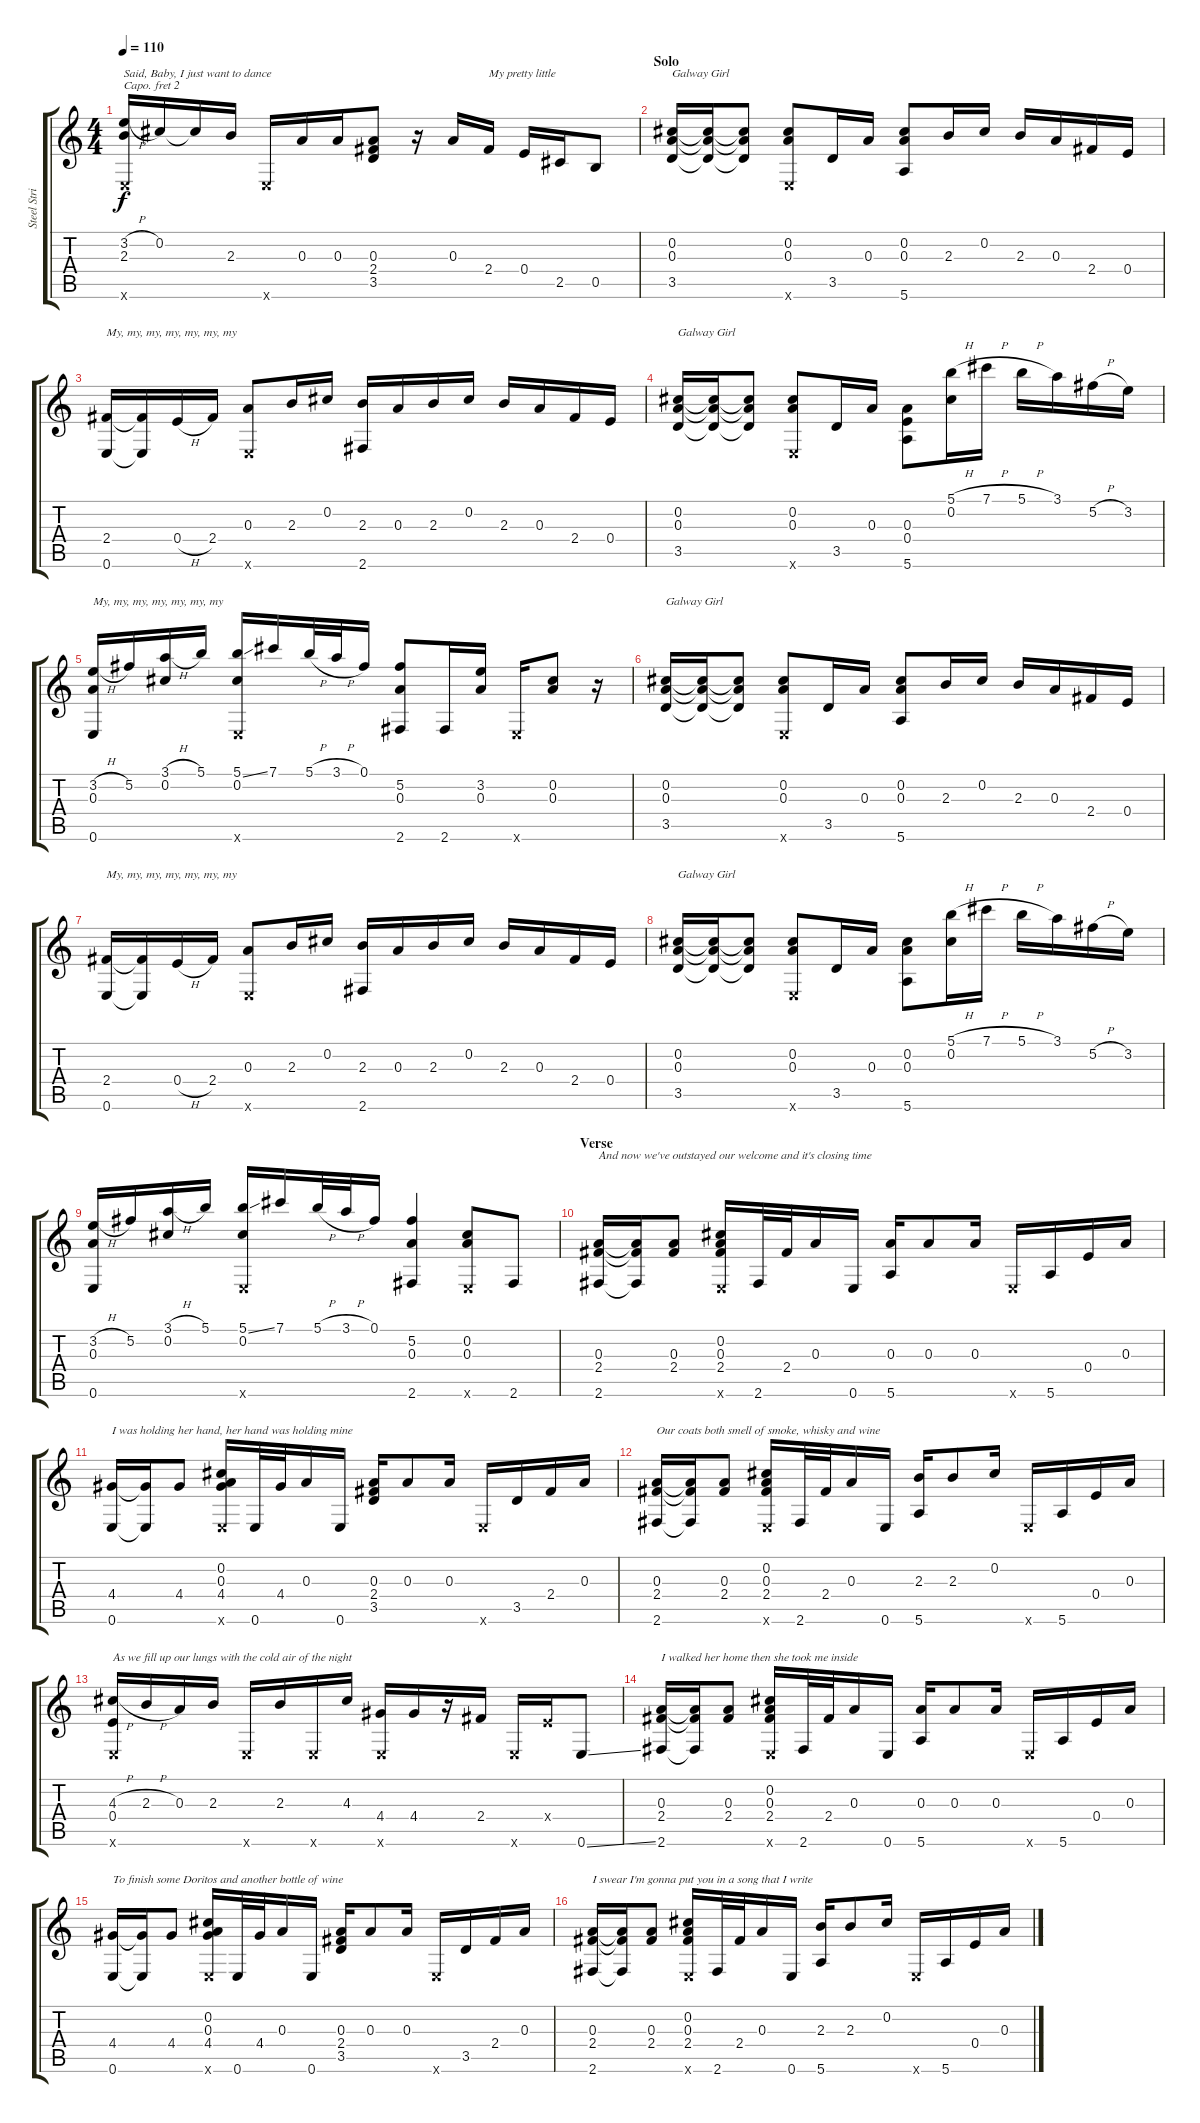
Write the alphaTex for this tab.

\track ("Steel String Guitar" "Steel Stri") {instrument acousticguitarsteel}
\staff {score tabs}
\capo 2
\tuning (E4 B3 G3 D3 A2 D2) {hide}
\ts (4 4)
\tempo 110
\clef g2
\ks c
(3.2{h} 2.3 0.6{x}).16{txt "Said, Baby, I just want to dance" dy f} 0.2.16 0.2{t}.16 2.3.16 0.6{x}.16 0.3.16 0.3.16 (0.3 2.4 3.5).8 r.16 0.3.16 2.4.16{txt "My pretty little "} 0.4.16 2.5.16 0.5.8 |
\section ("" "Solo")
(0.2 0.3 3.5).16{txt "Galway Girl"} (0.2{t} 0.3{t} 3.5{t}).16 (0.2{t} 0.3{t} 3.5{t}).8 (0.2 0.3 0.6{x}).8 3.5.16 0.3.16 (0.2 0.3 5.6).8 2.3.16 0.2.16 2.3.16 0.3.16 2.4.16 0.4.16 |
(2.4 0.6).16{txt "My, my, my, my, my, my, my "} (2.4{t} 0.6{t}).16 0.4{h}.16 2.4.16 (0.3 0.6{x}).8 2.3.16 0.2.16 (2.3 2.6).16 0.3.16 2.3.16 0.2.16 2.3.16 0.3.16 2.4.16 0.4.16 |
(0.2 0.3 3.5).16{txt "Galway Girl"} (0.2{t} 0.3{t} 3.5{t}).16 (0.2{t} 0.3{t} 3.5{t}).8 (0.2 0.3 0.6{x}).8 3.5.16 0.3.16 (0.3 0.4 5.6).8 (5.1{h} 0.2).16 7.1{h}.16 5.1{h}.16 3.1.16 5.2{h}.16 3.2.16 |
(3.2{h} 0.3 0.6).16{txt "My, my, my, my, my, my, my "} 5.2.16 (3.1{h} 0.2).16 5.1.16 (5.1{ss} 0.2 0.6{x}).16 7.1.16 5.1{h}.32 3.1{h}.32 0.1.16 (5.2 0.3 2.6).8 2.6.16 (3.2 0.3).16 0.6{x}.16 (0.2 0.3).8 r.16 |
(0.2 0.3 3.5).16{txt "Galway Girl"} (0.2{t} 0.3{t} 3.5{t}).16 (0.2{t} 0.3{t} 3.5{t}).8 (0.2 0.3 0.6{x}).8 3.5.16 0.3.16 (0.2 0.3 5.6).8 2.3.16 0.2.16 2.3.16 0.3.16 2.4.16 0.4.16 |
(2.4 0.6).16{txt "My, my, my, my, my, my, my"} (2.4{t} 0.6{t}).16 0.4{h}.16 2.4.16 (0.3 0.6{x}).8 2.3.16 0.2.16 (2.3 2.6).16 0.3.16 2.3.16 0.2.16 2.3.16 0.3.16 2.4.16 0.4.16 |
(0.2 0.3 3.5).16{txt "Galway Girl"} (0.2{t} 0.3{t} 3.5{t}).16 (0.2{t} 0.3{t} 3.5{t}).8 (0.2 0.3 0.6{x}).8 3.5.16 0.3.16 (0.2 0.3 5.6).8 (5.1{h} 0.2).16 7.1{h}.16 5.1{h}.16 3.1.16 5.2{h}.16 3.2.16 |
(3.2{h} 0.3 0.6).16 5.2.16 (3.1{h} 0.2).16 5.1.16 (5.1{ss} 0.2 0.6{x}).16 7.1.16 5.1{h}.32 3.1{h}.32 0.1.16 (5.2 0.3 2.6).4 (0.2 0.3 0.6{x}).8 2.6.8 |
\section ("" "Verse")
(0.3 2.4 2.6).16{txt "And now we've outstayed our welcome and it's closing time"} (0.3{t} 2.4{t} 2.6{t}).16 (0.3 2.4).8 (0.2 0.3 2.4 0.6{x}).16 2.6.32 2.4.32 0.3.16 0.6.16 (0.3 5.6).16 0.3.8 0.3.16 0.6{x}.16 5.6.16 0.4.16 0.3.16 |
(4.4 0.6).16{txt "I was holding her hand, her hand was holding mine"} (4.4{t} 0.6{t}).16 4.4.8 (0.2 0.3 4.4 0.6{x}).16 0.6.32 4.4.32 0.3.16 0.6.16 (0.3 2.4 3.5).16 0.3.8 0.3.16 0.6{x}.16 3.5.16 2.4.16 0.3.16 |
(0.3 2.4 2.6).16{txt "Our coats both smell of smoke, whisky and wine"} (0.3{t} 2.4{t} 2.6{t}).16 (0.3 2.4).8 (0.2 0.3 2.4 0.6{x}).16 2.6.32 2.4.32 0.3.16 0.6.16 (2.3 5.6).16 2.3.8 0.2.16 0.6{x}.16 5.6.16 0.4.16 0.3.16 |
(4.3{h} 0.4 0.6{x}).16{txt "As we fill up our lungs with the cold air of the night"} 2.3{h}.16 0.3.16 2.3.16 0.6{x}.16 2.3.16 0.6{x}.16 4.3.16 (4.4 0.6{x}).16 4.4.16 r.16 2.4.16 0.6{x}.16 0.4{x}.16 0.6{ss}.8 |
(0.3 2.4 2.6).16{txt "I walked her home then she took me inside"} (0.3{t} 2.4{t} 2.6{t}).16 (0.3 2.4).8 (0.2 0.3 2.4 0.6{x}).16 2.6.32 2.4.32 0.3.16 0.6.16 (0.3 5.6).16 0.3.8 0.3.16 0.6{x}.16 5.6.16 0.4.16 0.3.16 |
(4.4 0.6).16{txt "To finish some Doritos and another bottle of wine"} (4.4{t} 0.6{t}).16 4.4.8 (0.2 0.3 4.4 0.6{x}).16 0.6.32 4.4.32 0.3.16 0.6.16 (0.3 2.4 3.5).16 0.3.8 0.3.16 0.6{x}.16 3.5.16 2.4.16 0.3.16 |
(0.3 2.4 2.6).16{txt "I swear I'm gonna put you in a song that I write"} (0.3{t} 2.4{t} 2.6{t}).16 (0.3 2.4).8 (0.2 0.3 2.4 0.6{x}).16 2.6.32 2.4.32 0.3.16 0.6.16 (2.3 5.6).16 2.3.8 0.2.16 0.6{x}.16 5.6.16 0.4.16 0.3.16
